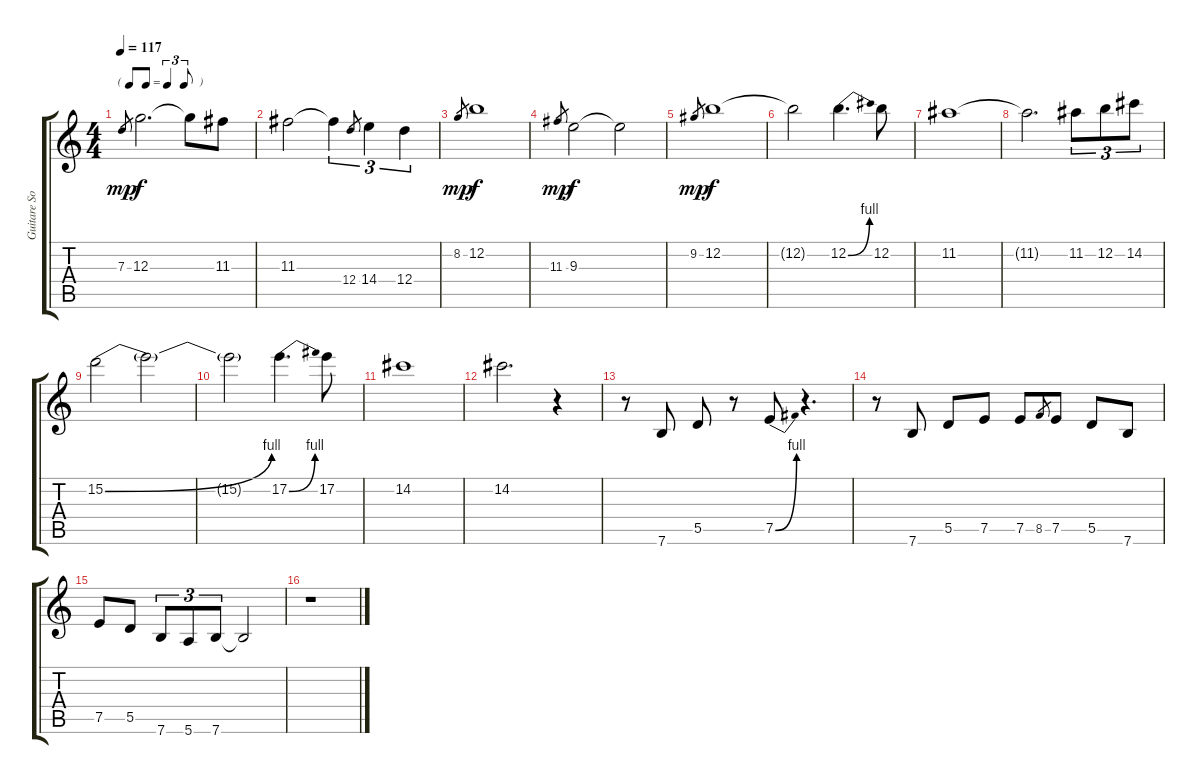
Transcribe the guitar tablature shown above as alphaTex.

\track ("Guitare Solo" "Guitare So") {instrument distortionguitar}
\staff {score tabs}
\tuning (E4 B3 G3 D3 A2 E2) {hide}
\ts (4 4)
\tf triplet8th
\tempo 117
\clef g2
\ks c
7.3.8{gr dy mp} 12.3.2{d dy f} 12.3{t}.8 11.3.8 |
11.3.2 11.3{t}.4{tu (3 2)} 12.4.8{gr} 14.4.4{tu (3 2)} 12.4.4{tu (3 2)} |
8.2.8{gr dy mp} 12.2.1{dy f} |
11.3.8{gr dy mp} 9.3.2{dy f} 9.3{t}.2 |
9.2.8{gr dy mp} 12.2.1{dy f} |
12.2{t}.2 12.2{be (bend 0 0 60 4)}.4{d} 12.2.8 |
11.2.1 |
11.2{t}.2{d} 11.2.8{tu (3 2)} 12.2.8{tu (3 2)} 14.2.8{tu (3 2)} |
15.2{be (bend 0 0 60 4)}.2 15.2{t}.2 |
15.2{t}.2 17.2{be (bend 0 0 60 4)}.4{d} 17.2.8 |
14.2.1 |
14.2.2{d} r.4 |
r.8 7.6.8 5.5.8 r.8 7.5{be (bend 0 0 60 4)}.8 r.4{d} |
r.8 7.6.8 5.5.8 7.5.8 7.5.8 8.5.8{gr} 7.5.8 5.5.8 7.6.8 |
7.5.8 5.5.8 7.6.8{tu (3 2)} 5.6.8{tu (3 2)} 7.6.8{tu (3 2)} 7.6{t}.2 |
r.1
